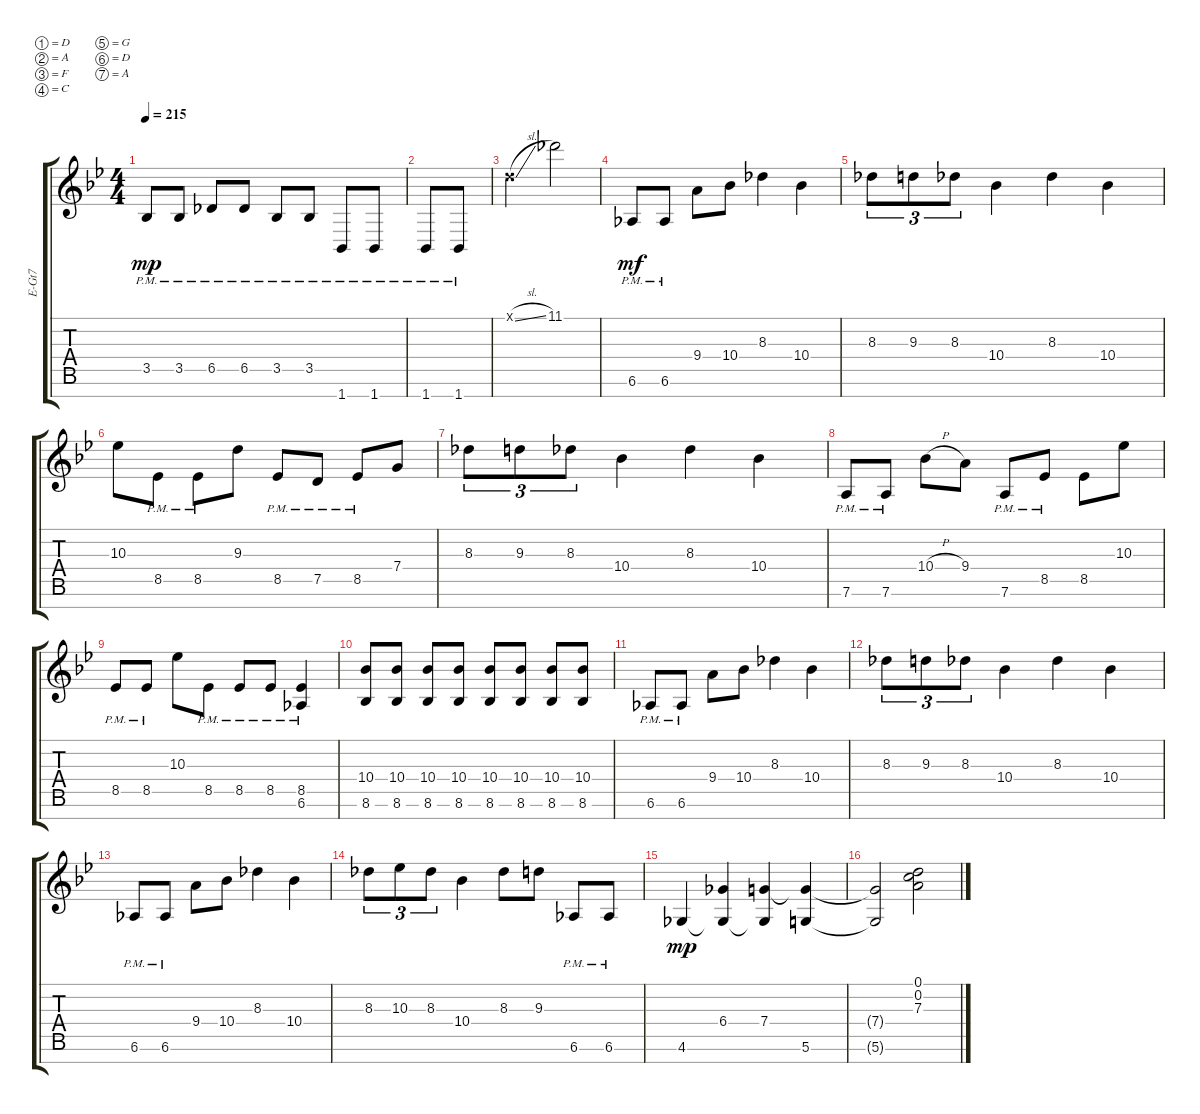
\defaultSystemsLayout 4
\bracketExtendMode groupsimilarinstruments
\otherSystemsTrackNameOrientation horizontal
\track ("Electric Guitar" "E-Gt7") {instrument distortionguitar}
\staff {score tabs}
\tuning (D4 A3 F3 C3 G2 D2 A1)
\ts (4 4)
\tempo 215
\clef g2
\ks bb
3.5{pm acc forcenatural}.8{dy mp beam Up} 3.5{pm acc forcenatural}.8{beam Up} 6.5{pm acc b}.8{beam Up} 6.5{pm acc b}.8{beam Up} 3.5{pm acc forcenatural}.8{beam Up} 3.5{pm acc forcenatural}.8{beam Up} 1.7{pm acc forcenatural}.8{beam Up} 1.7{pm acc forcenatural}.8{beam Up} |
1.7{pm acc forcenatural}.8{beam Up} 1.7{pm acc forcenatural}.8{beam Up} |
0.1{sl x acc forcenatural}.2{beam Down} 11.1{acc b}.2{beam Down} |
6.6{pm acc b}.8{dy mf beam Up} 6.6{pm acc b}.8{beam Up} 9.4{acc forcenatural}.8{beam Down} 10.4{acc forcenatural}.8{beam Down} 8.3{acc b}.4{beam Down} 10.4{acc forcenatural}.4{beam Down} |
8.3{acc b}.8{tu (3 2) beam Down} 9.3{acc forcenatural}.8{tu (3 2) beam Down} 8.3{acc b}.8{tu (3 2) beam Down} 10.4{acc forcenatural}.4{beam Down} 8.3{acc b}.4{beam Down} 10.4{acc forcenatural}.4{beam Down} |
10.3{acc forcenatural}.8{beam Down} 8.5{pm acc forcenatural}.8{beam Down} 8.5{pm acc forcenatural}.8{beam Down} 9.3{acc forcenatural}.8{beam Down} 8.5{pm acc forcenatural}.8{beam Up} 7.5{pm acc forcenatural}.8{beam Up} 8.5{pm acc forcenatural}.8{beam Up} 7.4{acc forcenatural}.8{beam Up} |
8.3{acc b}.8{tu (3 2) beam Down} 9.3{acc forcenatural}.8{tu (3 2) beam Down} 8.3{acc b}.8{tu (3 2) beam Down} 10.4{acc forcenatural}.4{beam Down} 8.3{acc b}.4{beam Down} 10.4{acc forcenatural}.4{beam Down} |
7.6{pm acc forcenatural}.8{beam Up} 7.6{pm acc forcenatural}.8{beam Up} 10.4{h acc forcenatural}.8{beam Down} 9.4{acc forcenatural}.8{beam Down} 7.6{pm acc forcenatural}.8{beam Up} 8.5{pm acc forcenatural}.8{beam Up} 8.5{acc forcenatural}.8{beam Down} 10.3{acc forcenatural}.8{beam Down} |
8.5{pm acc forcenatural}.8{beam Up} 8.5{pm acc forcenatural}.8{beam Up} 10.3{acc forcenatural}.8{beam Down} 8.5{pm acc forcenatural}.8{beam Down} 8.5{pm acc forcenatural}.8{beam Up} 8.5{pm acc forcenatural}.8{beam Up} (8.5{pm acc forcenatural} 6.6{pm acc b}).4{beam Up} |
(8.6{acc forcenatural} 10.4{acc forcenatural}).8{beam Up} (8.6{acc forcenatural} 10.4{acc forcenatural}).8{beam Up} (8.6{acc forcenatural} 10.4{acc forcenatural}).8{beam Up} (8.6{acc forcenatural} 10.4{acc forcenatural}).8{beam Up} (8.6{acc forcenatural} 10.4{acc forcenatural}).8{beam Up} (8.6{acc forcenatural} 10.4{acc forcenatural}).8{beam Up} (8.6{acc forcenatural} 10.4{acc forcenatural}).8{beam Up} (8.6{acc forcenatural} 10.4{acc forcenatural}).8{beam Up} |
6.6{pm acc b}.8{beam Up} 6.6{pm acc b}.8{beam Up} 9.4{acc forcenatural}.8{beam Down} 10.4{acc forcenatural}.8{beam Down} 8.3{acc b}.4{beam Down} 10.4{acc forcenatural}.4{beam Down} |
8.3{acc b}.8{tu (3 2) beam Down} 9.3{acc forcenatural}.8{tu (3 2) beam Down} 8.3{acc b}.8{tu (3 2) beam Down} 10.4{acc forcenatural}.4{beam Down} 8.3{acc b}.4{beam Down} 10.4{acc forcenatural}.4{beam Down} |
6.6{pm acc b}.8{beam Up} 6.6{pm acc b}.8{beam Up} 9.4{acc forcenatural}.8{beam Down} 10.4{acc forcenatural}.8{beam Down} 8.3{acc b}.4{beam Down} 10.4{acc forcenatural}.4{beam Down} |
8.3{acc b}.8{tu (3 2) beam Down} 10.3{acc forcenatural}.8{tu (3 2) beam Down} 8.3{acc b}.8{tu (3 2) beam Down} 10.4{acc forcenatural}.4{beam Down} 8.3{acc b}.8{beam Down} 9.3{acc forcenatural}.8{beam Down} 6.6{pm acc b}.8{beam Up} 6.6{pm acc b}.8{beam Up} |
4.6{acc b}.4{dy mp beam Up} (6.4{acc b} 4.6{t acc b}).4{beam Up} (7.4{acc forcenatural} 4.6{t acc b}).4{beam Up} (5.6{acc forcenatural} 7.4{t acc forcenatural}).4{beam Up} |
(5.6{t acc forcenatural} 7.4{t acc forcenatural}).2{beam Up} (7.3{acc forcenatural} 0.2{acc forcenatural} 0.1{acc forcenatural}).2{beam Down}
